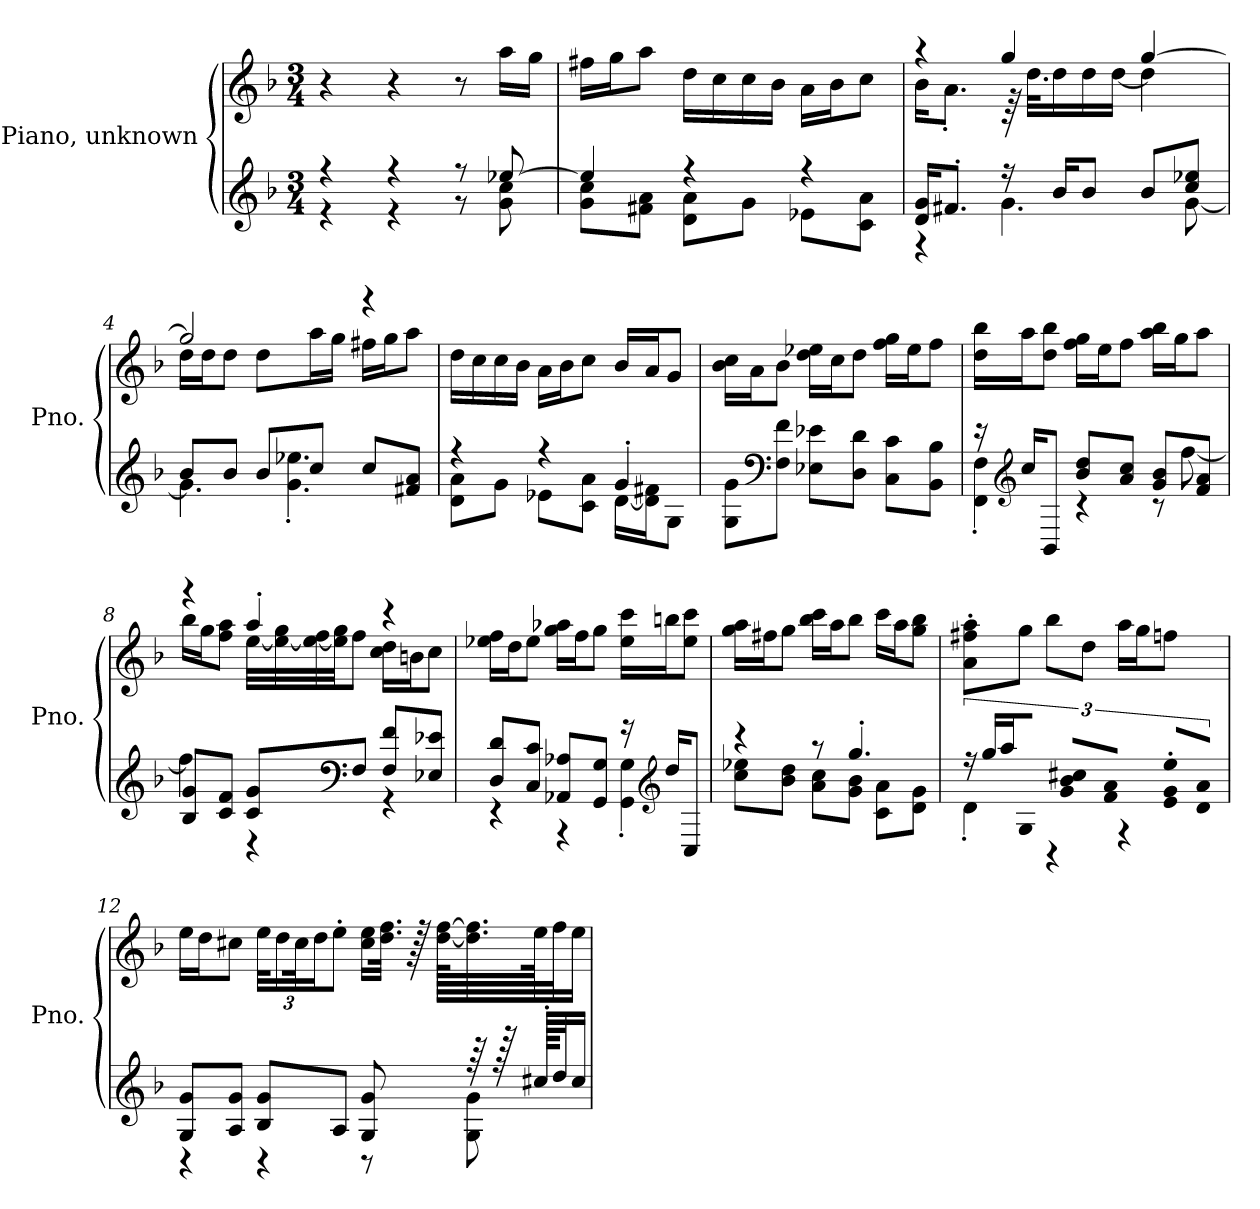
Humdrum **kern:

**kern	**kern
*part1	*part1
*staff2	*staff1
*I"Piano, unknown	*
*I'Pno.	*
*clefG2	*clefG2
*k[b-]	*k[b-]
*M3/4	*M3/4
*MM105	*MM105
=1	=1
*^	*
4r	4r	4r
4r	4r	4r
8r	8r	8r
[8ee-X/	8g\ 8cc\	16aa\LL
.	.	16gg\JJ
=2	=2	=2
4ee-/]	8g\ 8cc\L	16ff#X\LL
.	.	16gg\J
.	8f#X\ 8a\J	8aa\J
4r	8d\ 8a\L	16dd\LL
.	.	16cc\
.	8g\J	16cc\
.	.	16b-\JJ
4r	8e-X\L	16a\LL
.	.	16b-\J
.	8c\ 8a\J	8cc\J
=3	=3	=3
*	*	*^
16d/ 16g/KL	4r	4r	16b-\KL
8.f#X'/J	.	.	8.a'\J
16r	4.g\	4gg/	64r
.	.	.	32.dd\KLL
16b-/KL	.	.	16dd\
8b-/J	.	.	16dd\
.	.	.	[16dd\JJ
8b-/L	.	[4gg/	4dd\]
8cc/ 8ee-X/J	[8g\	.	.
=4	=4	=4	=4
8b-/L	4.g\]	2gg/]	16dd\LL
.	.	.	16dd\J
8b-/J	.	.	8dd\J
8b-/L	.	.	8dd\L
8cc/J	4.g\' 4.ee-X\'	.	16aa\L
.	.	.	16gg\JJ
8cc/L	.	4r	16ff#X\LL
.	.	.	16gg\J
8f#X/ 8a/J	.	.	8aa\J
*	*	*v	*v
!!LO:LB:g=z
=5	=5	=5
4r	8d\ 8a\L	16dd\LL
.	.	16cc\
.	8g\J	16cc\
.	.	16b-\JJ
4r	8e-X\L	16a\LL
.	.	16b-\J
.	8c\ 8a\J	8cc\J
4g'/	[16d\LL	16b-/LL
.	16d\] 16f#X\J	16a/J
.	8G\J	8g/J
*v	*v	*
=6	=6
8G\ 8g\L	16b-\ 16cc\LL
.	16a\J
*clefF4	*
8F\ 8f\J	8b-\J
8E-X\ 8e-X\L	16dd\ 16ee-X\LL
.	16cc\J
8D\ 8d\J	8dd\J
8C\ 8c\L	16ff\ 16gg\LL
.	16ee-\J
8BB-\ 8B-\J	8ff\J
=7	=7
*^	*
16r	4FF\' 4F\'	16dd\ 16bb-\LL
*clefG2	*	*
16cc/KL	.	16aa\J
8BB-/J	.	8dd\ 8bb-\J
8b-/ 8dd/L	4r	16ff\ 16gg\LL
.	.	16ee\J
8a/ 8cc/J	.	8ff\J
8g/ 8b-/L	8r	16aa\ 16bb-\LL
.	.	16gg\J
8f/ 8a/J	[8ff\	8aa\J
!!LO:LB:g=z
=8	=8	=8
*	*	*^
8B-/ 8g/L	4ff\]	4r	16bb-\LL
.	.	.	16gg\J
8c/ 8f/J	.	.	8ff\ 8aa\J
8c/ 8g/L	4r	4aa'/	[32ee\LLL
.	.	.	32ee\_ 32gg\
.	.	.	32ee\_ 32ff\
.	.	.	32ee\] 32gg\JJ
*clefF4	*	*	*
8F/J	.	.	8ff\J
8F/ 8f/L	4r	4r	16cc\ 16dd\LL
.	.	.	16bn\J
8E-X/ 8e-X/J	.	.	8cc\J
*	*	*v	*v
=9	=9	=9
8D/ 8d/L	4r	16ee-X\ 16ff\LL
.	.	16dd\J
8C/ 8c/J	.	8ee-\J
8AA-X/ 8A-X/L	4r	16gg\ 16aa-X\LL
.	.	16ff\J
8GG/ 8G/J	.	8gg\J
16r	4GG\' 4G\'	16ee-\ 16ccc\LL
*clefG2	*	*
16dd/KL	.	16bbn\J
8C/J	.	8ee-\ 8ccc\J
=10	=10	=10
4r	8cc\ 8ee-X\L	16gg\ 16aa\LL
.	.	16ff#X\J
.	8b-\ 8dd\J	8gg\J
8r	8a\ 8cc\L	16bb-\ 16ccc\LL
.	.	16aa\J
4.gg'/	8g\ 8b-\J	8bb-\J
.	8c\ 8a\L	16ccc\LL
.	.	16aa\J
.	8d\ 8g\J	8gg\ 8bb-\J
!!LO:LB:g=z
=11	=11	=11
24r	4d'\	8a\' 8ff#X\' 8aa\'L
24gg/LL	.	.
24aa/J	.	.
8G/J	.	8gg\J
8g/ 8b-/ 8cc#X/L	4r	8bb-\L
8f/ 8a/J	.	8dd\J
8e/' 8g/' 8ee/'L	4r	16aa\LL
.	.	16gg\J
8d/ 8a/J	.	8ffn\J
=12	=12	=12
8G/ 8g/L	4r	16ee\LL
.	.	16dd\J
8A/ 8g/J	.	8cc#X\J
*	*	*Xbrackettup
8B-/ 8g/L	4r	48ee\KLL
.	.	24dd\
.	.	48cc#\K
.	.	24dd\J
8A/J	.	8ee'\J
8G/ 8g/	8r	16cc#\ 16ee\LL
.	.	32.dd\ 32.ff\JJk
.	.	128r
.	.	[128dd\ [128ff\KLLLL
64r	8G\ 8g\	64.dd\] 64.ff\]
128r	.	.
128cc#X'/KKLLL	.	128ee\JK
32dd/J	.	32ff\J
16cc#/JJ	.	16ee\JJ
*v	*v	*
=	=
*-	*-
